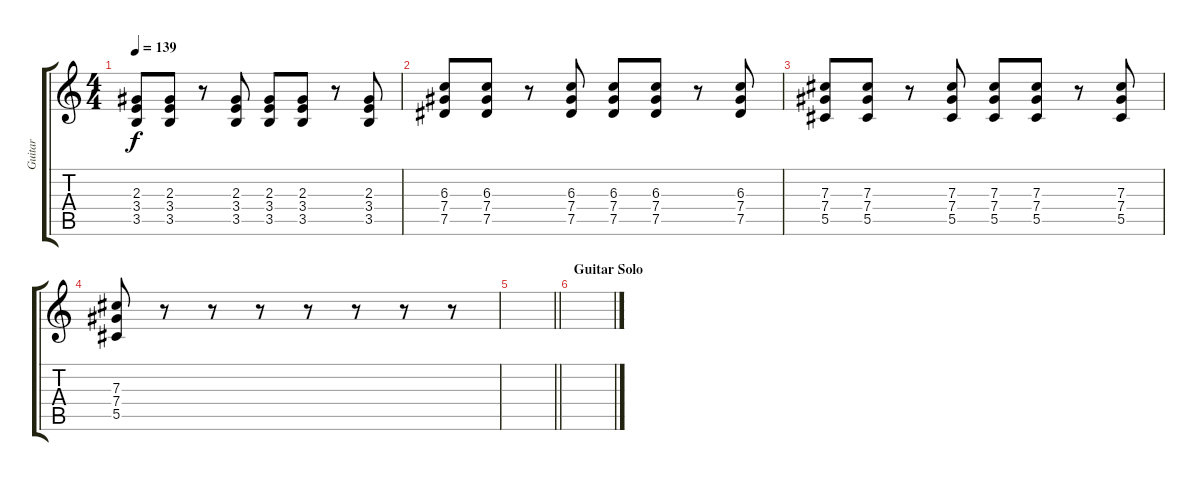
\track ("Guitar" "Guitar") {instrument electricguitarclean}
\staff {score tabs}
\tuning (Eb4 Bb3 Gb3 Db3 Ab2 Eb2) {hide}
\ts (4 4)
\tempo 139
\clef g2
\ks c
(2.3 3.4 3.5).8{dy f} (2.3 3.4 3.5).8 r.8 (2.3 3.4 3.5).8 (2.3 3.4 3.5).8 (2.3 3.4 3.5).8 r.8 (2.3 3.4 3.5).8 |
(6.3 7.4 7.5).8 (6.3 7.4 7.5).8 r.8 (6.3 7.4 7.5).8 (6.3 7.4 7.5).8 (6.3 7.4 7.5).8 r.8 (6.3 7.4 7.5).8 |
(7.3 7.4 5.5).8 (7.3 7.4 5.5).8 r.8 (7.3 7.4 5.5).8 (7.3 7.4 5.5).8 (7.3 7.4 5.5).8 r.8 (7.3 7.4 5.5).8 |
(7.3 7.4 5.5).8 r.8 r.8 r.8 r.8 r.8 r.8 r.8 |
\barLineRight lightlight
|
\section ("" "Guitar Solo")
